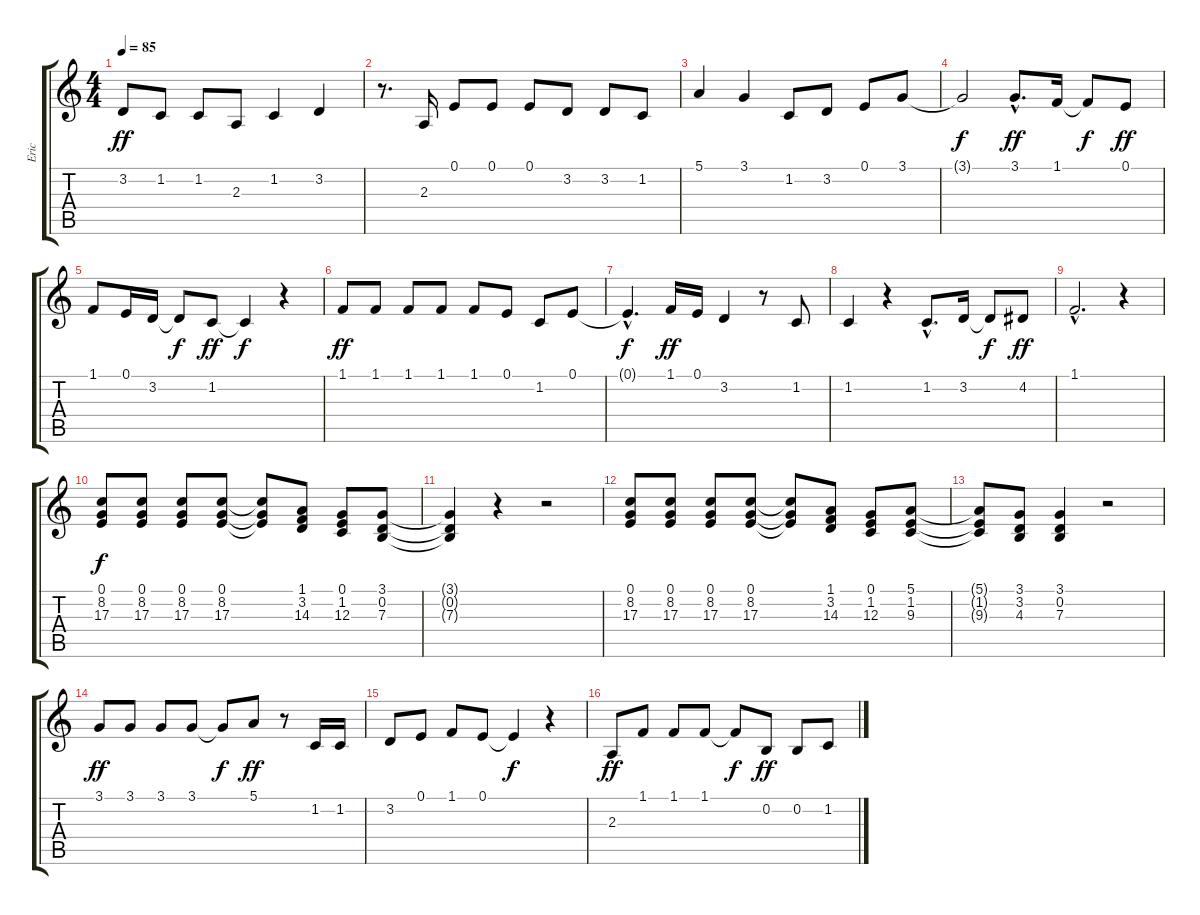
\track ("Eric" "Eric") {instrument trumpet}
\staff {score tabs}
\tuning (E4 B3 G3 D3 A2 E2) {hide}
\ts (4 4)
\tempo 85
\clef g2
\ks c
3.2.8{dy ff} 1.2.8 1.2.8 2.3.8 1.2.4 3.2.4 |
r.8{d} 2.3.16 0.1.8 0.1.8 0.1.8 3.2.8 3.2.8 1.2.8 |
5.1.4 3.1.4 1.2.8 3.2.8 0.1.8 3.1.8 |
3.1{t}.2{dy f} 3.1{hac}.8{d dy ff} 1.1.16 1.1{t}.8{dy f} 0.1.8{dy ff} |
1.1.8 0.1.16 3.2.16 3.2{t}.8{dy f} 1.2.8{dy ff} 1.2{t}.4{dy f} r.4 |
1.1.8{dy ff} 1.1.8 1.1.8 1.1.8 1.1.8 0.1.8 1.2.8 0.1.8 |
0.1{hac t}.4{d dy f} 1.1.16{dy ff} 0.1.16 3.2.4 r.8 1.2.8 |
1.2.4 r.4 1.2{hac}.8{d} 3.2.16 3.2{t}.8{dy f} 4.2.8{dy ff} |
1.1{hac}.2{d} r.4 |
(0.1 8.2 17.3).8{dy f} (0.1 8.2 17.3).8 (0.1 8.2 17.3).8 (0.1 8.2 17.3).8 (0.1{t} 8.2{t} 17.3{t}).8 (1.1 3.2 14.3).8 (0.1 1.2 12.3).8 (3.1 0.2 7.3).8 |
(3.1{t} 0.2{t} 7.3{t}).4 r.4 r.2 |
(0.1 8.2 17.3).8 (0.1 8.2 17.3).8 (0.1 8.2 17.3).8 (0.1 8.2 17.3).8 (0.1{t} 8.2{t} 17.3{t}).8 (1.1 3.2 14.3).8 (0.1 1.2 12.3).8 (5.1 1.2 9.3).8 |
(5.1{t} 1.2{t} 9.3{t}).8 (3.1 3.2 4.3).8 (3.1 0.2 7.3).4 r.2 |
3.1.8{dy ff} 3.1.8 3.1.8 3.1.8 3.1{t}.8{dy f} 5.1.8{dy ff} r.8 1.2.16 1.2.16 |
3.2.8 0.1.8 1.1.8 0.1.8 0.1{t}.4{dy f} r.4 |
2.3.8{dy ff} 1.1.8 1.1.8 1.1.8 1.1{t}.8{dy f} 0.2.8{dy ff} 0.2.8 1.2.8
